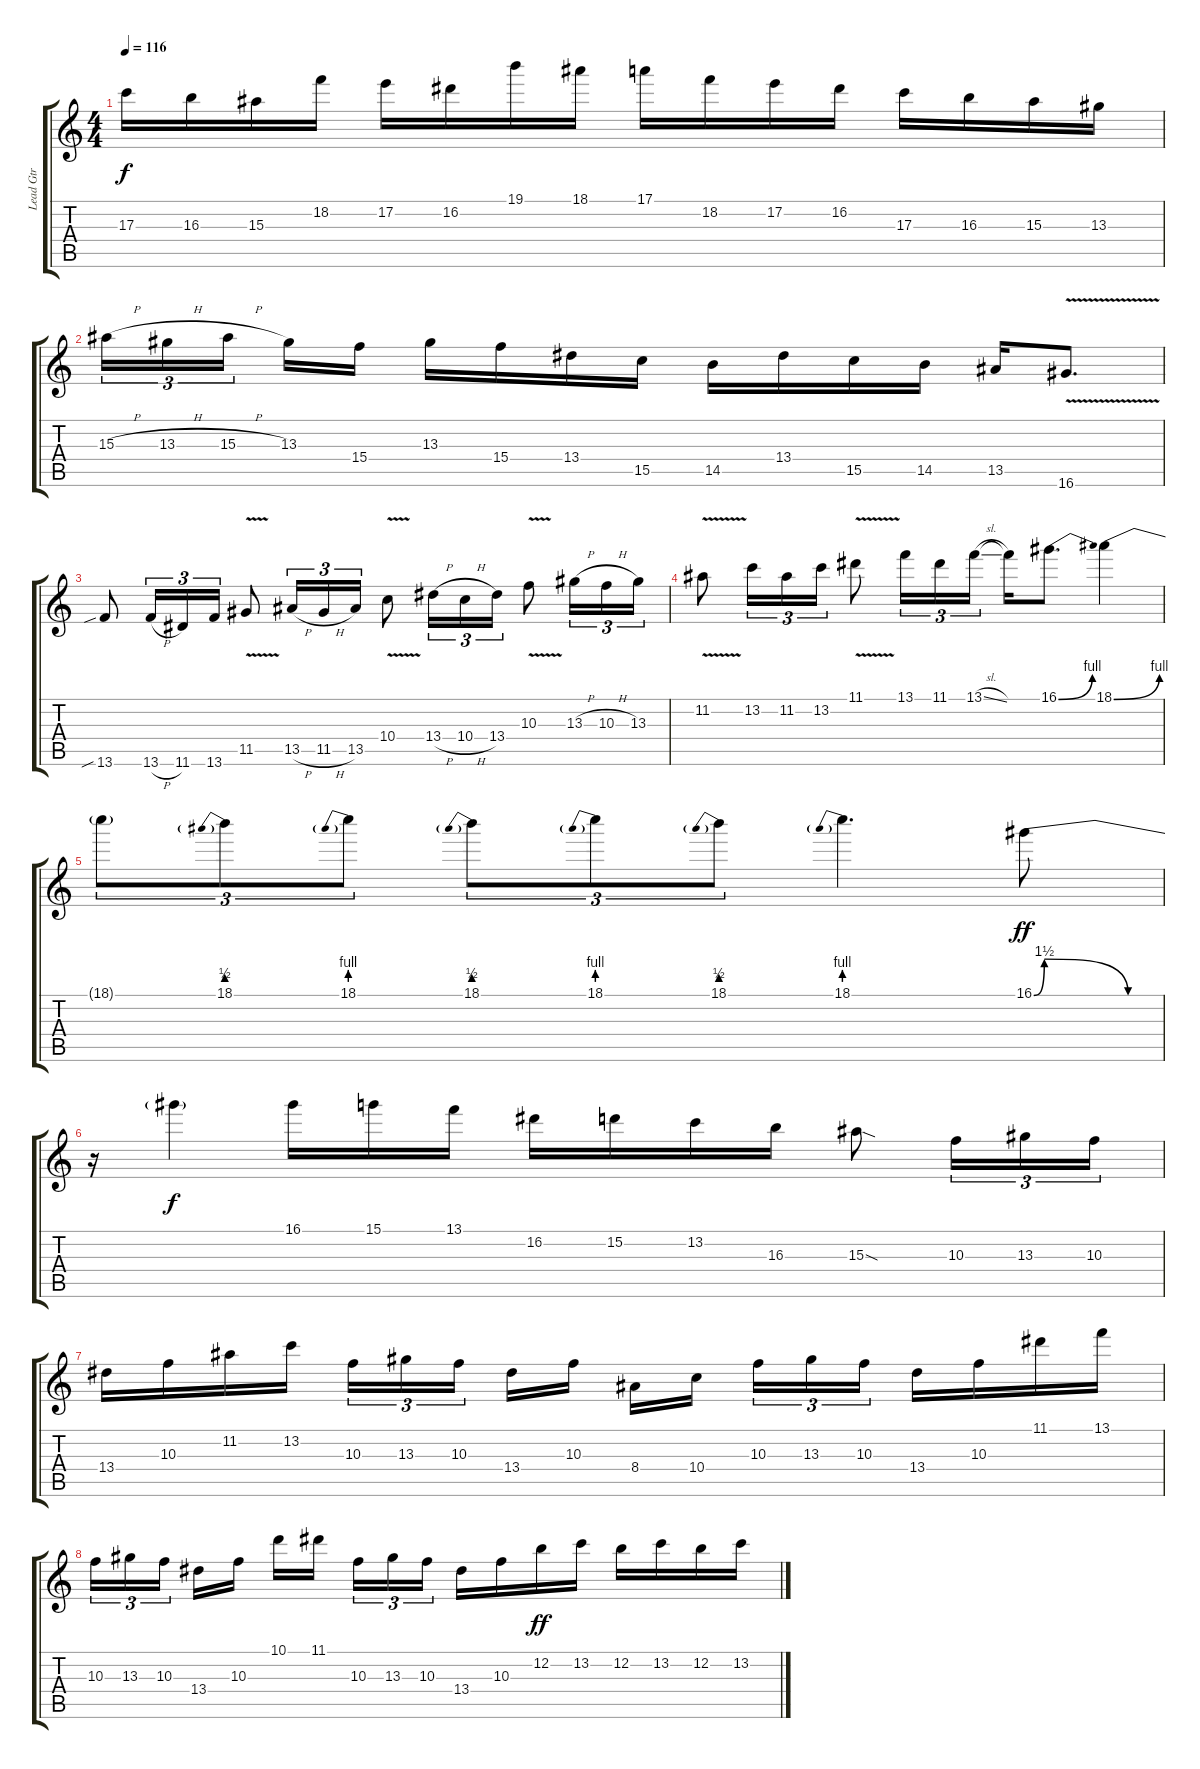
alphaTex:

\track ("Lead Gtr" "Lead Gtr") {instrument overdrivenguitar}
\staff {score tabs}
\tuning (E4 B3 G3 D3 A2 E2) {hide}
\ts (4 4)
\tempo 116
\clef g2
\ks c
17.3.16{dy f} 16.3.16 15.3.16 18.2.16 17.2.16 16.2.16 19.1.16 18.1.16 17.1.16 18.2.16 17.2.16 16.2.16 17.3.16 16.3.16 15.3.16 13.3.16 |
15.3{h}.16{tu (3 2)} 13.3{h}.16{tu (3 2)} 15.3{h}.16{tu (3 2) beam splitsecondary} 13.3.16 15.4.16 13.3.16 15.4.16 13.4.16 15.5.16 14.5.16 13.4.16 15.5.16 14.5.16 13.5.16 16.6{v}.8{d} |
13.6{sib}.8 13.6{h}.16{tu (3 2)} 11.6.16{tu (3 2)} 13.6.16{tu (3 2)} 11.5{v}.8 13.5{h}.16{tu (3 2)} 11.5{h}.16{tu (3 2)} 13.5.16{tu (3 2)} 10.4{v}.8 13.4{h}.16{tu (3 2)} 10.4{h}.16{tu (3 2)} 13.4.16{tu (3 2)} 10.3{v}.8 13.3{h}.16{tu (3 2)} 10.3{h}.16{tu (3 2)} 13.3.16{tu (3 2)} |
11.2{v}.8 13.2.16{tu (3 2)} 11.2.16{tu (3 2)} 13.2.16{tu (3 2)} 11.1{v}.8 13.1.16{tu (3 2)} 11.1.16{tu (3 2)} 13.1{sl}.16{tu (3 2)} 13.1{t}.16 16.1{be (bend 0 0 60 4)}.8{d} 18.1{be (bend 0 0 60 4)}.4 |
18.1{t}.8{tu (3 2)} 18.1{be (prebend 0 2 60 2)}.8{tu (3 2)} 18.1{be (prebend 0 4 60 4)}.8{tu (3 2)} 18.1{be (prebend 0 2 60 2)}.8{tu (3 2)} 18.1{be (prebend 0 4 60 4)}.8{tu (3 2)} 18.1{be (prebend 0 2 60 2)}.8{tu (3 2)} 18.1{be (prebend 0 4 60 4)}.4{d} 16.1{be (custom 0 0 5 6 45 0 60 0)}.8{dy ff} |
r.16 16.1{t}.4{dy f} 16.1.16 15.1.16 13.1.16 16.2.16 15.2.16 13.2.16 16.3.16 15.3{sod}.8 10.3.16{tu (3 2)} 13.3.16{tu (3 2)} 10.3.16{tu (3 2)} |
13.4.16 10.3.16 11.2.16 13.2.16 10.3.16{tu (3 2)} 13.3.16{tu (3 2)} 10.3.16{tu (3 2) beam splitsecondary} 13.4.16 10.3.16 8.4.16 10.4.16{beam splitsecondary} 10.3.16{tu (3 2)} 13.3.16{tu (3 2)} 10.3.16{tu (3 2)} 13.4.16 10.3.16 11.1.16 13.1.16 |
10.3.16{tu (3 2)} 13.3.16{tu (3 2)} 10.3.16{tu (3 2) beam splitsecondary} 13.4.16 10.3.16 10.1.16 11.1.16{beam splitsecondary} 10.3.16{tu (3 2)} 13.3.16{tu (3 2)} 10.3.16{tu (3 2)} 13.4.16 10.3.16 12.2.16{dy ff} 13.2.16 12.2.16 13.2.16 12.2.16 13.2.16
